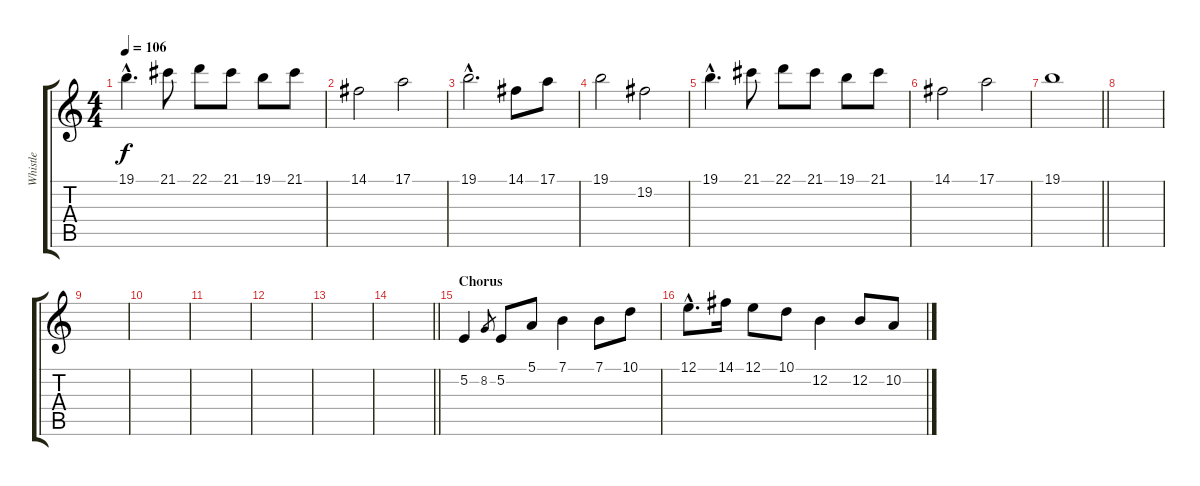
\track ("Whistle" "Whistle") {instrument flute}
\staff {score tabs}
\tuning (E4 B3 G3 D3 A2 E2) {hide}
\ts (4 4)
\tempo 106
\clef g2
\ks c
19.1{hac}.4{d dy f} 21.1.8 22.1.8 21.1.8 19.1.8 21.1.8 |
14.1.2 17.1.2 |
19.1{hac}.2{d} 14.1.8 17.1.8 |
19.1.2 19.2.2 |
19.1{hac}.4{d} 21.1.8 22.1.8 21.1.8 19.1.8 21.1.8 |
14.1.2 17.1.2 |
\barLineRight lightlight
19.1.1 |
\section ("" "")
|
|
|
|
|
|
\barLineRight lightlight
|
\section ("" "Chorus")
5.2.4{instrument bagpipe} 8.2.8{gr} 5.2.8 5.1.8 7.1.4 7.1.8 10.1.8 |
12.1{hac}.8{d} 14.1.16 12.1.8 10.1.8 12.2.4 12.2.8 10.2.8
